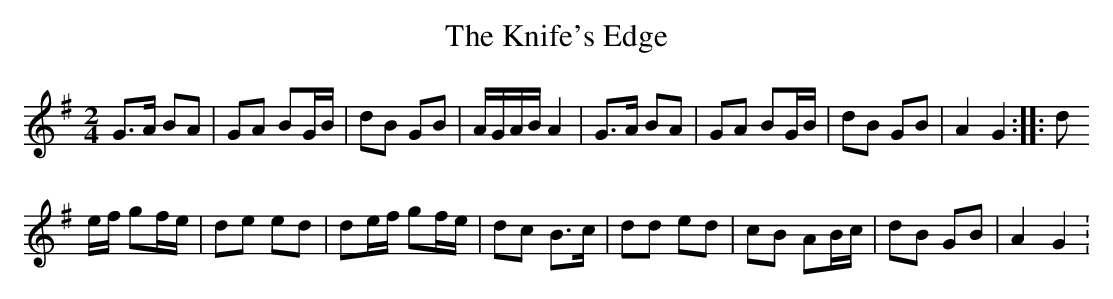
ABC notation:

X:1
T:The Knife's Edge
M:2/4
L:1/8
K:G
G>A BA|GA BG/2B/2|dB GB|A/2G/2A/2B/2 A2|G>A BA|GA BG/2B/2|dB GB|A2G2:|:d
e/2f/2 gf/2e/2|de ed|de/2f/2 gf/2e/2|dc B>c|dd ed|cB AB/2c/2|dB GB|A2G2:
|
